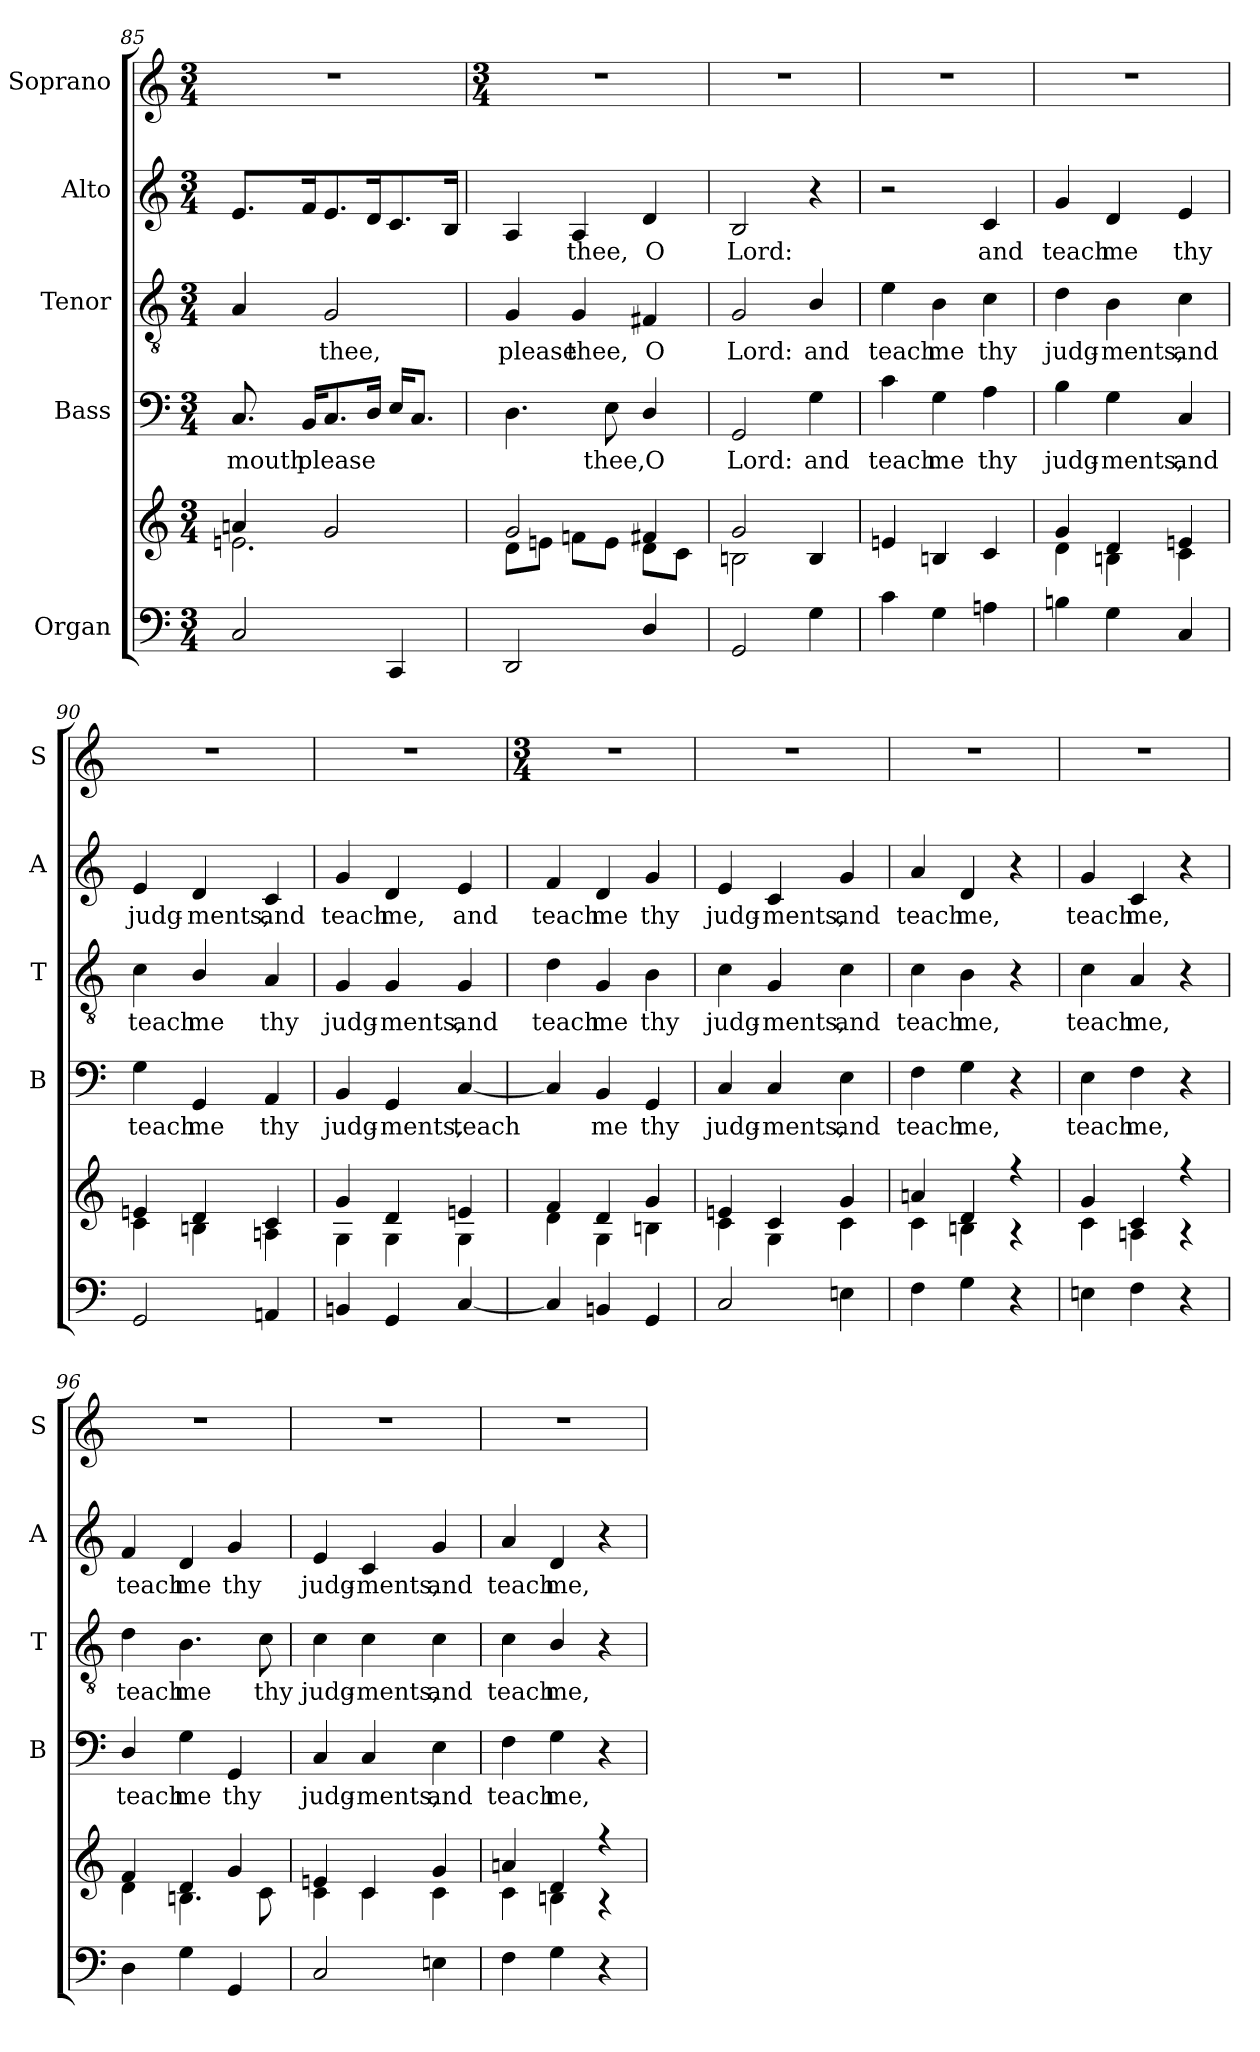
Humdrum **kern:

**kern	**kern	**kern	**text	**kern	**text	**kern	**text	**kern
*part5	*part5	*part4	*part4	*part3	*part3	*part2	*part2	*part1
*staff6	*staff5	*staff4	*staff4	*staff3	*staff3	*staff2	*staff2	*staff1
*I"Organ	*	*I"Bass	*	*I"Tenor	*	*I"Alto	*	*I"Soprano
*	*	*I'B	*	*I'T	*	*I'A	*	*I'S
*clefF4	*clefG2	*clefF4	*	*clefGv2	*	*clefG2	*	*clefG2
*k[]	*k[]	*k[]	*	*k[]	*	*k[]	*	*k[]
*C:	*C:	*C:	*	*C:	*	*C:	*	*C:
*M3/4	*M3/4	*M3/4	*	*M3/4	*	*M3/4	*	*M3/4
=85	=85	=85	=85	=85	=85	=85	=85	=85
*	*^	*	*	*	*	*	*	*
!	!	!	!	!LO:LY:b	!	!	!	!	!
2C/	4an/	2.en\	8.C/	mouth	4A/	.	8.e/L	.	2.r
!	!	!	!	!LO:LY:b	!	!	!	!	!
.	.	.	16BB/KL	please	.	.	16f/K	.	.
!	!	!	!	!	!	!LO:LY:b	!	!	!
.	2g/	.	8.C/	.	2G/	thee,	8.e/	.	.
.	.	.	16D/Jk	.	.	.	16d/K	.	.
4CC/	.	.	16E/KL	.	.	.	8.c/	.	.
.	.	.	8.C/J	.	.	.	.	.	.
.	.	.	.	.	.	.	16B/Jk	.	.
!!LO:PB:g=z
=86	=86	=86	=86	=86	=86	=86	=86	=86	=86
*	*	*	*	*	*	*	*	*	*M3/4
!	!	!	!	!	!	!LO:LY:b	!	!	!
2DD/	2g/	8d\L	4.D\	.	4G/	please	4A/	.	2.r
.	.	8en\J	.	.	.	.	.	.	.
!	!	!	!	!	!	!LO:LY:b	!	!LO:LY:b	!
.	.	8fn\L	.	.	4G/	thee,	4A/	thee,	.
!	!	!	!	!LO:LY:b	!	!	!	!	!
.	.	8e\J	8E\	thee,	.	.	.	.	.
!	!	!	!	!LO:LY:b	!	!LO:LY:b	!	!LO:LY:b	!
4D/	4f#X/	8d\L	4D/	O	4F#X/	O	4d/	O	.
.	.	8c\J	.	.	.	.	.	.	.
=87	=87	=87	=87	=87	=87	=87	=87	=87	=87
!	!	!	!	!LO:LY:b	!	!LO:LY:b	!	!LO:LY:b	!
2GG/	2g/	2Bn\	2GG/	Lord:	2G/	Lord:	2B/	Lord:	2.r
!	!	!	!	!LO:LY:b	!	!LO:LY:b	!	!	!
4G\	4B/	4ryy	4G\	and	4B/	and	4r	.	.
=88	=88	=88	=88	=88	=88	=88	=88	=88	=88
!	!	!	!	!LO:LY:b	!	!LO:LY:b	!	!	!
4c\	4en/	2ryy	4c\	teach	4e\	teach	2r	.	2.r
!	!	!	!	!LO:LY:b	!	!LO:LY:b	!	!	!
4G\	4Bn/	.	4G\	me	4B\	me	.	.	.
!	!	!	!	!LO:LY:b	!	!LO:LY:b	!	!LO:LY:b	!
4An\	4c/	4ryy	4A\	thy	4c\	thy	4c/	and	.
=89	=89	=89	=89	=89	=89	=89	=89	=89	=89
!	!	!	!	!LO:LY:b	!	!LO:LY:b	!	!LO:LY:b	!
4Bn\	4g/	4d\	4B\	judg-	4d\	judg-	4g/	teach	2.r
!	!	!	!	!LO:LY:b	!	!LO:LY:b	!	!LO:LY:b	!
4G\	4d/	4Bn\	4G\	-ments,	4B\	-ments,	4d/	me	.
!	!	!	!	!LO:LY:b	!	!LO:LY:b	!	!LO:LY:b	!
4C/	4en/	4c\	4C/	and	4c\	and	4e/	thy	.
=90	=90	=90	=90	=90	=90	=90	=90	=90	=90
!	!	!	!	!LO:LY:b	!	!LO:LY:b	!	!LO:LY:b	!
2GG/	4en/	4c\	4G\	teach	4c\	teach	4e/	judg-	2.r
!	!	!	!	!LO:LY:b	!	!LO:LY:b	!	!LO:LY:b	!
.	4d/	4Bn\	4GG/	me	4B/	me	4d/	-ments,	.
!	!	!	!	!LO:LY:b	!	!LO:LY:b	!	!LO:LY:b	!
4AAn/	4c/	4An\	4AA/	thy	4A/	thy	4c/	and	.
=91	=91	=91	=91	=91	=91	=91	=91	=91	=91
!	!	!	!	!LO:LY:b	!	!LO:LY:b	!	!LO:LY:b	!
4BBn/	4g/	4G\	4BB/	judg-	4G/	judg-	4g/	teach	2.r
!	!	!	!	!LO:LY:b	!	!LO:LY:b	!	!LO:LY:b	!
4GG/	4d/	4G\	4GG/	-ments,	4G/	-ments,	4d/	me,	.
!	!	!	!	!LO:LY:b	!	!LO:LY:b	!	!LO:LY:b	!
[4C/	4en/	4G\	[4C/	teach	4G/	and	4e/	and	.
!!LO:LB:g=z
=92	=92	=92	=92	=92	=92	=92	=92	=92	=92
*	*	*	*	*	*	*	*	*	*M3/4
!	!	!	!	!	!	!LO:LY:b	!	!LO:LY:b	!
4C/]	4f/	4d\	4C/]	.	4d\	teach	4f/	teach	2.r
!	!	!	!	!LO:LY:b	!	!LO:LY:b	!	!LO:LY:b	!
4BBn/	4d/	4G\	4BB/	me	4G/	me	4d/	me	.
!	!	!	!	!LO:LY:b	!	!LO:LY:b	!	!LO:LY:b	!
4GG/	4g/	4Bn\	4GG/	thy	4B\	thy	4g/	thy	.
=93	=93	=93	=93	=93	=93	=93	=93	=93	=93
!	!	!	!	!LO:LY:b	!	!LO:LY:b	!	!LO:LY:b	!
2C/	4en/	4c\	4C/	judg-	4c\	judg-	4e/	judg-	2.r
!	!	!	!	!LO:LY:b	!	!LO:LY:b	!	!LO:LY:b	!
.	4c/	4G\	4C/	-ments,	4G/	-ments,	4c/	-ments,	.
!	!	!	!	!LO:LY:b	!	!LO:LY:b	!	!LO:LY:b	!
4En\	4g/	4c\	4E\	and	4c\	and	4g/	and	.
=94	=94	=94	=94	=94	=94	=94	=94	=94	=94
!	!	!	!	!LO:LY:b	!	!LO:LY:b	!	!LO:LY:b	!
4F\	4an/	4c\	4F\	teach	4c\	teach	4a/	teach	2.r
!	!	!	!	!LO:LY:b	!	!LO:LY:b	!	!LO:LY:b	!
4G\	4d/	4Bn\	4G\	me,	4B\	me,	4d/	me,	.
4r	4r	4r	4r	.	4r	.	4r	.	.
=95	=95	=95	=95	=95	=95	=95	=95	=95	=95
!	!	!	!	!LO:LY:b	!	!LO:LY:b	!	!LO:LY:b	!
4En\	4g/	4c\	4E\	teach	4c\	teach	4g/	teach	2.r
!	!	!	!	!LO:LY:b	!	!LO:LY:b	!	!LO:LY:b	!
4F\	4c/	4An\	4F\	me,	4A/	me,	4c/	me,	.
4r	4r	4r	4r	.	4r	.	4r	.	.
=96	=96	=96	=96	=96	=96	=96	=96	=96	=96
!	!	!	!	!LO:LY:b	!	!LO:LY:b	!	!LO:LY:b	!
4D\	4f/	4d\	4D/	teach	4d\	teach	4f/	teach	2.r
!	!	!	!	!LO:LY:b	!	!LO:LY:b	!	!LO:LY:b	!
4G\	4d/	4.Bn\	4G\	me	4.B\	me	4d/	me	.
!	!	!	!	!LO:LY:b	!	!	!	!LO:LY:b	!
4GG/	4g/	.	4GG/	thy	.	.	4g/	thy	.
!	!	!	!	!	!	!LO:LY:b	!	!	!
.	.	8c\	.	.	8c\	thy	.	.	.
=97	=97	=97	=97	=97	=97	=97	=97	=97	=97
!	!	!	!	!LO:LY:b	!	!LO:LY:b	!	!LO:LY:b	!
2C/	4en/	4c\	4C/	judg-	4c\	judg-	4e/	judg-	2.r
!	!	!	!	!LO:LY:b	!	!LO:LY:b	!	!LO:LY:b	!
.	4c/	4c\	4C/	-ments,	4c\	-ments,	4c/	-ments,	.
!	!	!	!	!LO:LY:b	!	!LO:LY:b	!	!LO:LY:b	!
4En\	4g/	4c\	4E\	and	4c\	and	4g/	and	.
=98	=98	=98	=98	=98	=98	=98	=98	=98	=98
!	!	!	!	!LO:LY:b	!	!LO:LY:b	!	!LO:LY:b	!
4F\	4an/	4c\	4F\	teach	4c\	teach	4a/	teach	2.r
!	!	!	!	!LO:LY:b	!	!LO:LY:b	!	!LO:LY:b	!
4G\	4d/	4Bn\	4G\	me,	4B/	me,	4d/	me,	.
4r	4r	4r	4r	.	4r	.	4r	.	.
*	*v	*v	*	*	*	*	*	*	*
=	=	=	=	=	=	=	=	=
*-	*-	*-	*-	*-	*-	*-	*-	*-
